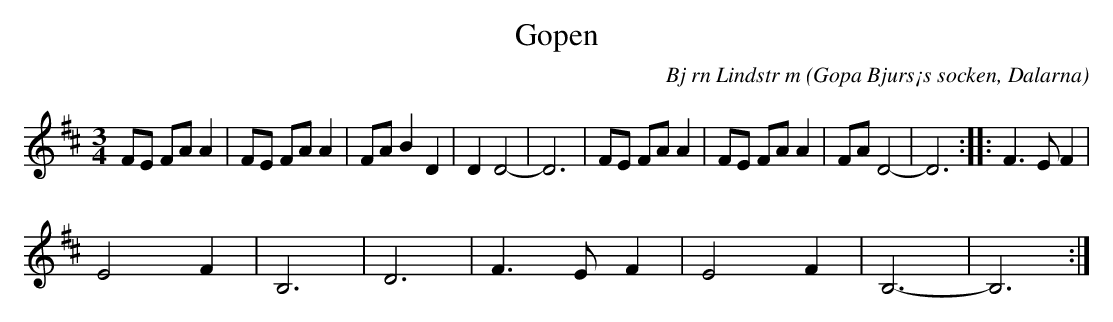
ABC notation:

X:1
C: Bj rn Lindstr m
T:Gopen
O: Gopa Bjurs¡s socken, Dalarna
M:3/4
L:1/8
K:D
FE FA A2 | FE FA A2 | FA B2 D2 | D2 D4- | D6 | FE FA A2 | FE FA A2 | FA D4- | D6 :: F3 E F2 | %10
E4 F2 | B,6 | D6 | F3 E F2 | E4 F2 | B,6- | B,6 :| %17
